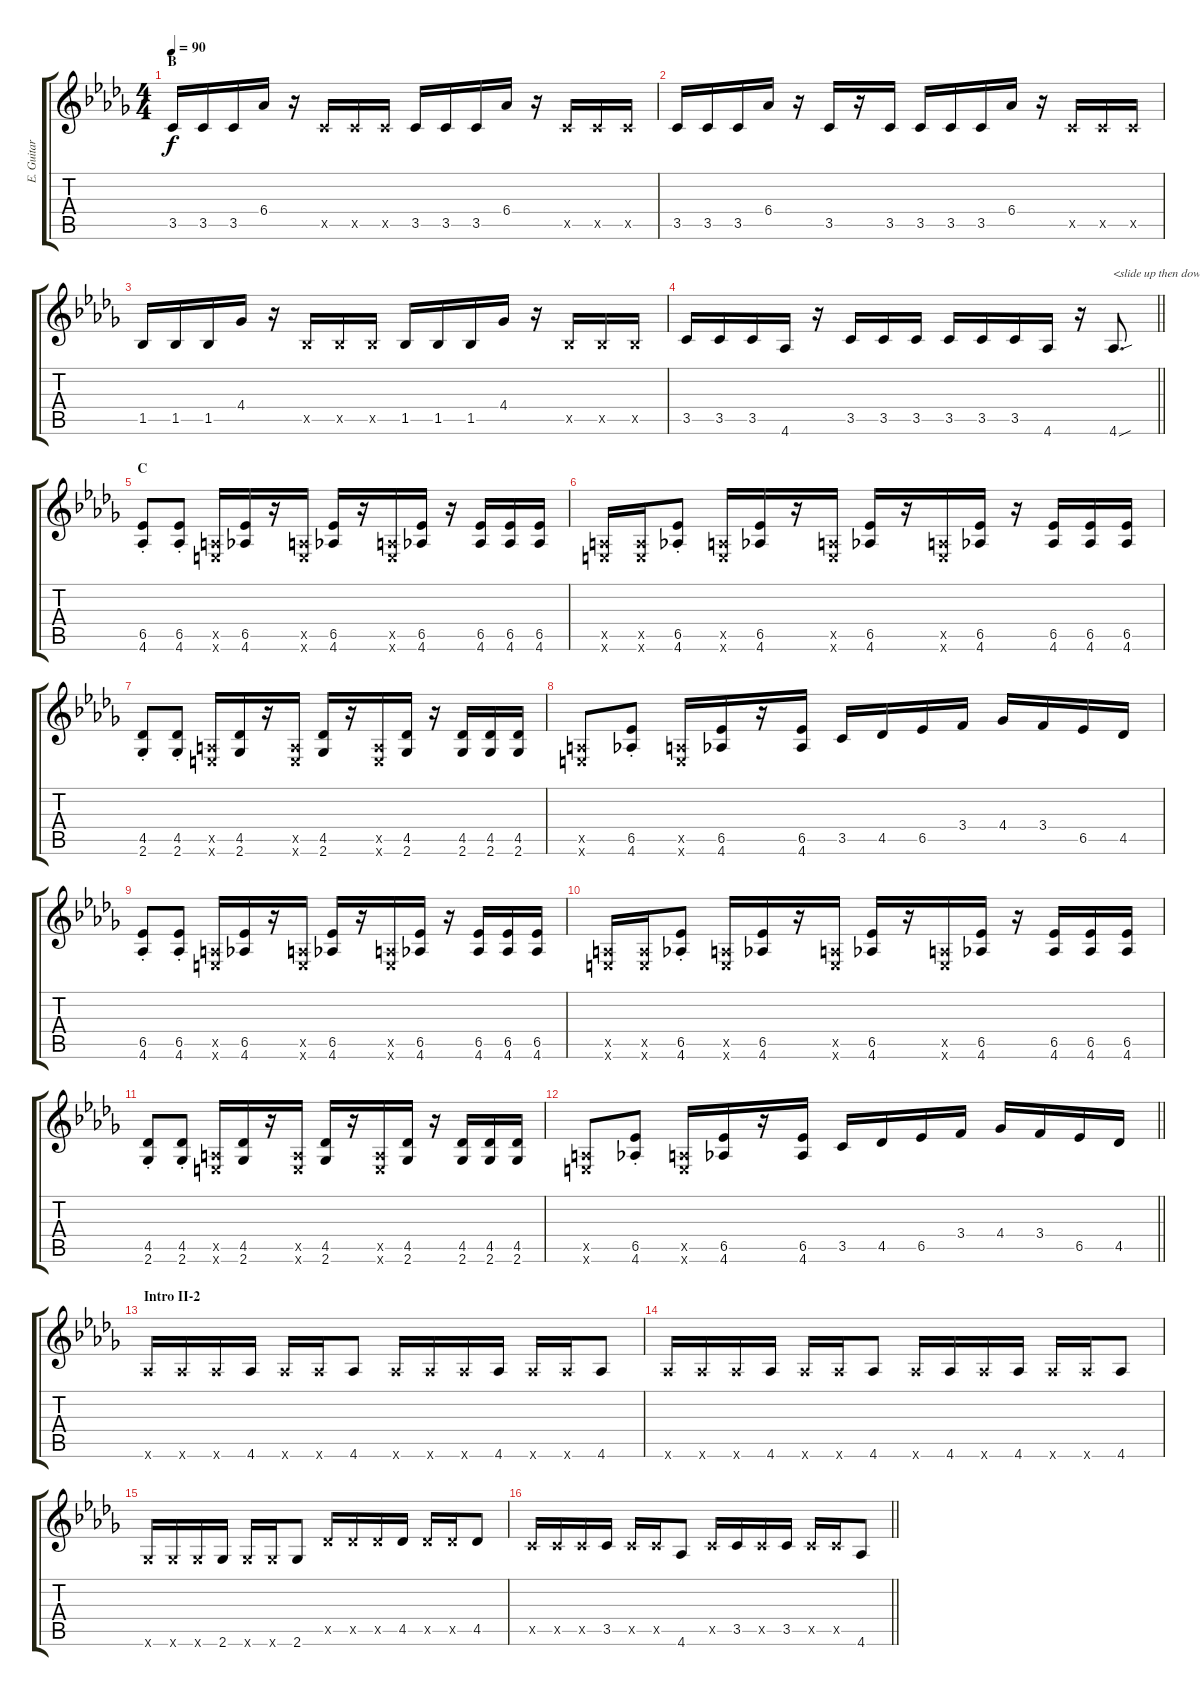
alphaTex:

\track ("E. Guitar I" "E. Guitar ") {instrument overdrivenguitar}
\staff {score tabs}
\tuning (E4 B3 G3 D3 A2 E2) {hide}
\ts (4 4)
\section ("" "B")
\tempo 90
\clef g2
\ks db
3.5.16{dy f} 3.5.16 3.5.16 6.4.16 r.16 3.5{x}.16 3.5{x}.16 3.5{x}.16 3.5.16 3.5.16 3.5.16 6.4.16 r.16 3.5{x}.16 3.5{x}.16 3.5{x}.16 |
3.5.16 3.5.16 3.5.16 6.4.16 r.16 3.5.16 r.16 3.5.16 3.5.16 3.5.16 3.5.16 6.4.16 r.16 3.5{x}.16 3.5{x}.16 3.5{x}.16 |
1.5.16 1.5.16 1.5.16 4.4.16 r.16 1.5{x}.16 1.5{x}.16 1.5{x}.16 1.5.16 1.5.16 1.5.16 4.4.16 r.16 1.5{x}.16 1.5{x}.16 1.5{x}.16 |
\barLineRight lightlight
3.5.16 3.5.16 3.5.16 4.6.16 r.16 3.5.16 3.5.16 3.5.16 3.5.16 3.5.16 3.5.16 4.6.16 r.16 4.6{sou}.8{d txt "<slide up then down>"} |
\section ("" "C")
(6.5{st} 4.6{st}).8 (6.5{st} 4.6{st}).8 (0.5{x} 0.6{x}).16 (6.5 4.6).16 r.16 (0.5{x} 0.6{x}).16 (6.5 4.6).16 r.16 (0.5{x} 0.6{x}).16 (6.5 4.6).16 r.16 (6.5 4.6).16 (6.5 4.6).16 (6.5 4.6).16 |
(0.5{x} 0.6{x}).16 (0.5{x} 0.6{x}).16 (6.5{st} 4.6{st}).8 (0.5{x} 0.6{x}).16 (6.5 4.6).16 r.16 (0.5{x} 0.6{x}).16 (6.5 4.6).16 r.16 (0.5{x} 0.6{x}).16 (6.5 4.6).16 r.16 (6.5 4.6).16 (6.5 4.6).16 (6.5 4.6).16 |
(4.5{st} 2.6{st}).8 (4.5{st} 2.6{st}).8 (0.5{x} 0.6{x}).16 (4.5 2.6).16 r.16 (0.5{x} 0.6{x}).16 (4.5 2.6).16 r.16 (0.5{x} 0.6{x}).16 (4.5 2.6).16 r.16 (4.5 2.6).16 (4.5 2.6).16 (4.5 2.6).16 |
(0.5{x} 0.6{x}).8 (6.5{st} 4.6{st}).8 (0.5{x} 0.6{x}).16 (6.5 4.6).16 r.16 (6.5 4.6).16 3.5.16 4.5.16 6.5.16 3.4.16 4.4.16 3.4.16 6.5.16 4.5.16 |
(6.5{st} 4.6{st}).8 (6.5{st} 4.6{st}).8 (0.5{x} 0.6{x}).16 (6.5 4.6).16 r.16 (0.5{x} 0.6{x}).16 (6.5 4.6).16 r.16 (0.5{x} 0.6{x}).16 (6.5 4.6).16 r.16 (6.5 4.6).16 (6.5 4.6).16 (6.5 4.6).16 |
(0.5{x} 0.6{x}).16 (0.5{x} 0.6{x}).16 (6.5{st} 4.6{st}).8 (0.5{x} 0.6{x}).16 (6.5 4.6).16 r.16 (0.5{x} 0.6{x}).16 (6.5 4.6).16 r.16 (0.5{x} 0.6{x}).16 (6.5 4.6).16 r.16 (6.5 4.6).16 (6.5 4.6).16 (6.5 4.6).16 |
(4.5{st} 2.6{st}).8 (4.5{st} 2.6{st}).8 (0.5{x} 0.6{x}).16 (4.5 2.6).16 r.16 (0.5{x} 0.6{x}).16 (4.5 2.6).16 r.16 (0.5{x} 0.6{x}).16 (4.5 2.6).16 r.16 (4.5 2.6).16 (4.5 2.6).16 (4.5 2.6).16 |
\barLineRight lightlight
(0.5{x} 0.6{x}).8 (6.5{st} 4.6{st}).8 (0.5{x} 0.6{x}).16 (6.5 4.6).16 r.16 (6.5 4.6).16 3.5.16 4.5.16 6.5.16 3.4.16 4.4.16 3.4.16 6.5.16 4.5.16 |
\section ("" "Intro II-2")
4.6{x}.16 4.6{x}.16 4.6{x}.16 4.6.16 4.6{x}.16 4.6{x}.16 4.6.8 4.6{x}.16 4.6{x}.16 4.6{x}.16 4.6.16 4.6{x}.16 4.6{x}.16 4.6.8 |
4.6{x}.16 4.6{x}.16 4.6{x}.16 4.6.16 4.6{x}.16 4.6{x}.16 4.6.8 4.6{x}.16 4.6.16 4.6{x}.16 4.6.16 4.6{x}.16 4.6{x}.16 4.6.8 |
2.6{x}.16 2.6{x}.16 2.6{x}.16 2.6.16 2.6{x}.16 2.6{x}.16 2.6.8 4.5{x}.16 4.5{x}.16 4.5{x}.16 4.5.16 4.5{x}.16 4.5{x}.16 4.5.8 |
\barLineRight lightlight
3.5{x}.16 3.5{x}.16 3.5{x}.16 3.5.16 3.5{x}.16 3.5{x}.16 4.6.8 3.5{x}.16 3.5.16 3.5{x}.16 3.5.16 3.5{x}.16 3.5{x}.16 4.6.8
